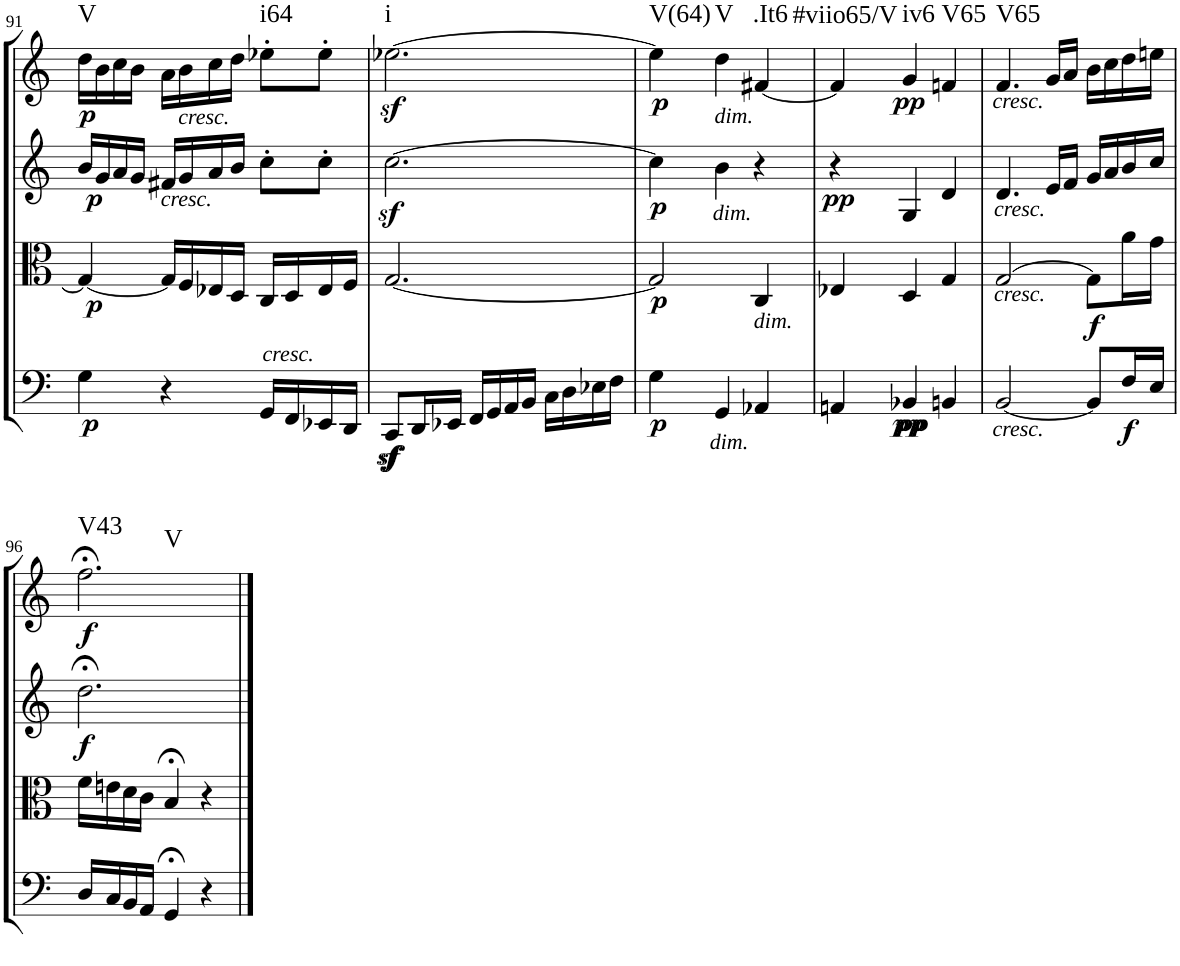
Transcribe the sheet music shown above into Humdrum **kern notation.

**kern	**dynam	**kern	**dynam	**kern	**dynam	**kern	**dynam	**harte
*part4	*part4	*part3	*part3	*part2	*part2	*part1	*part1	*part1
*staff4	*staff4	*staff3	*staff3	*staff2	*staff2	*staff1	*staff1	*
*I"Cello	*	*I"Viola	*	*I"2nd Violin	*	*I"1st Violin	*	*
*	*	*I'Vla	*	*I'Vln	*	*I'Vln	*	*
!!LO:PB:g=z
*clefF4	*	*clefC3	*	*clefG2	*	*clefG2	*	*
*k[]	*	*k[]	*	*k[]	*	*k[]	*	*
*C:	*	*C:	*	*C:	*	*C:	*	*
*M3/4	*	*M3/4	*	*M3/4	*	*M3/4	*	*
=91	=91	=91	=91	=91	=91	=91	=91	=91
!	!LO:DY:b	!	!LO:DY:b	!	!LO:DY:b	!	!LO:DY:b	!LO:H:kt=V
4G\	p	4G/_	p	16b/LL	p	16dd\LL	p	N
.	.	.	.	16g/	.	16b\	.	.
.	.	.	.	16a/	.	16cc\	.	.
.	.	.	.	16g/JJ	.	16b\JJ	.	.
!	!	!	!	!LO:TX:b:i:t=cresc.	!	!	!	!
4r	.	16G/LL]	.	16f#X/LL	.	16a\LL	.	.
!	!	!	!	!	!	!LO:TX:b:i:t=cresc.	!	!
.	.	16F/	.	16g/	.	16b\	.	.
.	.	16E-X/	.	16a/	.	16cc\	.	.
.	.	16D/JJ	.	16b/JJ	.	16dd\JJ	.	.
!LO:TX:a:i:t=cresc.	!	!	!	!	!	!	!	!LO:H:kt=i64
16GG/LL	.	16C/LL	.	8cc'\L	.	8ee-X'\L	.	N
16FF/	.	16D/	.	.	.	.	.	.
16EE-X/	.	16E-/	.	8cc'\J	.	8ee-'\J	.	.
16DD/JJ	.	16F/JJ	.	.	.	.	.	.
=92	=92	=92	=92	=92	=92	=92	=92	=92
!	!	!	!	!	!	!	!LO:DY:b	!LO:H:kt=i
8CCz</L	.	[2.G/	.	[2.ccz<\	.	[2.ee-X\	sf	N
16DD/L	.	.	.	.	.	.	.	.
16EE-X/JJ	.	.	.	.	.	.	.	.
16FF/LL	.	.	.	.	.	.	.	.
16GG/	.	.	.	.	.	.	.	.
16AA/	.	.	.	.	.	.	.	.
16BB/JJ	.	.	.	.	.	.	.	.
16C\LL	.	.	.	.	.	.	.	.
16D\	.	.	.	.	.	.	.	.
16E-X\	.	.	.	.	.	.	.	.
16F\JJ	.	.	.	.	.	.	.	.
=93	=93	=93	=93	=93	=93	=93	=93	=93
!	!LO:DY:b	!	!LO:DY:b	!	!LO:DY:b	!	!LO:DY:b	!LO:H:kt=V(64)
4G\	p	2G/]	p	4cc\]	p	4ee-\]	p	N
!	!	!	!	!	!	!LO:TX:b:i:t=dim.	!	!
!	!	!	!	!LO:TX:b:i:t=dim.	!	!	!	!
!LO:TX:b:i:t=dim.	!	!	!	!	!	!	!	!LO:H:kt=V
4GG/	.	.	.	4b\	.	4dd\	.	N
!	!	!LO:TX:b:i:t=dim.	!	!	!	!	!	!LO:H:kt=.It6
4AA-X/	.	4C/	.	4r	.	[4f#X/	.	N
=94	=94	=94	=94	=94	=94	=94	=94	=94
!	!	!	!	!	!LO:DY:b	!	!	!LO:H:kt=#viio65/V
4AAn/	.	4E-X/	.	4r	pp	4f#/]	.	N
!	!LO:DY:b	!	!	!	!	!	!	!
!	!LO:DY:n=1:b	!	!	!	!	!	!LO:DY:b	!LO:H:kt=iv6
4BB-X/	pp pp	4D/	.	4G/	.	4g/	pp	N
!	!	!	!	!	!	!	!	!LO:H:kt=V65
4BBn/	.	4G/	.	4d/	.	4fn/	.	N
=95	=95	=95	=95	=95	=95	=95	=95	=95
!	!	!	!	!	!	!LO:TX:b:i:t=cresc.	!	!
!	!	!	!	!LO:TX:b:i:t=cresc.	!	!	!	!
!	!	!LO:TX:b:i:t=cresc.	!	!	!	!	!	!
!LO:TX:b:i:t=cresc.	!	!	!	!	!	!	!	!LO:H:kt=V65
[2BB/	.	[2G/	.	4.d/	.	4.f/	.	N
.	.	.	.	16e/LL	.	16g/LL	.	.
.	.	.	.	16f/JJ	.	16a/JJ	.	.
!	!	!	!LO:DY:b	!	!	!	!	!
8BB/L]	.	8G\L]	f	16g/LL	.	16b\LL	.	.
.	.	.	.	16a/	.	16cc\	.	.
!	!LO:DY:b	!	!	!	!	!	!	!
16F/L	f	16a\L	.	16b/	.	16dd\	.	.
16E/JJ	.	16g\JJ	.	16cc/JJ	.	16een\JJ	.	.
!!LO:LB:g=z
=96	=96	=96	=96	=96	=96	=96	=96	=96
!	!	!	!	!	!LO:DY:b	!	!LO:DY:b	!LO:H:n=1:kt=V43
!	!	!	!	!	!	!	!	!LO:H:n=2:kt=V
16D/LL	.	16f\LL	.	2.dd;<\	f	2.ff;<\	f	N N
16C/	.	16en\	.	.	.	.	.	.
16BB/	.	16d\	.	.	.	.	.	.
16AA/JJ	.	16c\JJ	.	.	.	.	.	.
4GG;</	.	4B;</	.	.	.	.	.	.
4r	.	4r	.	.	.	.	.	.
==	==	==	==	==	==	==	==	==
*-	*-	*-	*-	*-	*-	*-	*-	*-
